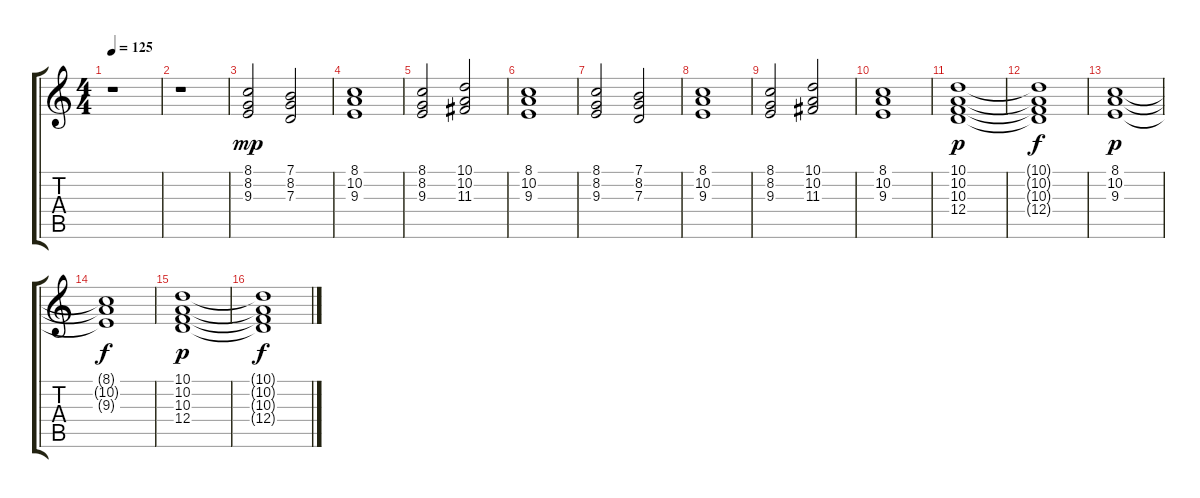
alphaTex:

\track "" {instrument stringensemble1}
\staff {score tabs}
\tuning (E4 B3 G3 D3 A2 E2) {hide}
\ts (4 4)
\tempo 125
\clef g2
\ks c
r.1{dy mp instrument stringensemble1} |
r.1 |
(8.1 8.2 9.3).2 (7.1 8.2 7.3).2 |
(8.1 10.2 9.3).1 |
(8.1 8.2 9.3).2 (10.1 10.2 11.3).2 |
(8.1 10.2 9.3).1 |
(8.1 8.2 9.3).2 (7.1 8.2 7.3).2 |
(8.1 10.2 9.3).1 |
(8.1 8.2 9.3).2 (10.1 10.2 11.3).2 |
(8.1 10.2 9.3).1 |
(10.1 10.2 10.3 12.4).1{dy p} |
(10.1{t} 10.2{t} 10.3{t} 12.4{t}).1{dy f} |
(8.1 10.2 9.3).1{dy p} |
(8.1{t} 10.2{t} 9.3{t}).1{dy f} |
(10.1 10.2 10.3 12.4).1{dy p} |
(10.1{t} 10.2{t} 10.3{t} 12.4{t}).1{dy f}
